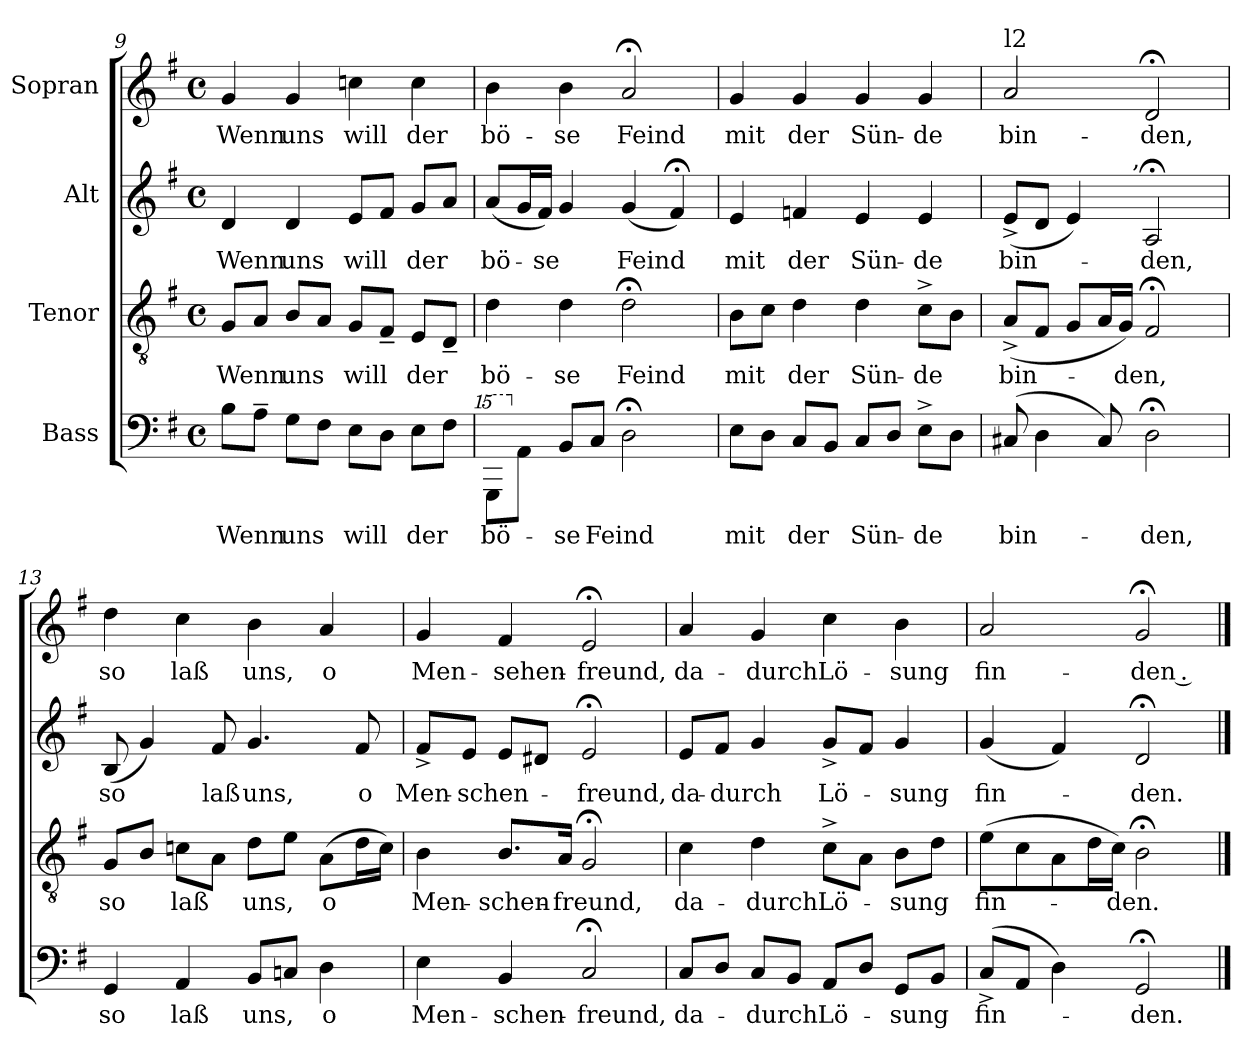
**kern	**text	**kern	**text	**kern	**text	**kern	**text
*part4	*part4	*part3	*part3	*part2	*part2	*part1	*part1
*staff4	*staff4	*staff3	*staff3	*staff2	*staff2	*staff1	*staff1
*I"Bass	*	*I"Tenor	*	*I"Alt	*	*I"Sopran	*
*clefF4	*	*clefGv2	*	*clefG2	*	*clefG2	*
*k[f#]	*	*k[f#]	*	*k[f#]	*	*k[f#]	*
*G:	*	*G:	*	*G:	*	*G:	*
*M4/4	*	*M4/4	*	*M4/4	*	*M4/4	*
*met(c)	*	*met(c)	*	*met(c)	*	*met(c)	*
=9	=9	=9	=9	=9	=9	=9	=9
!	!LO:LY:b	!	!LO:LY:b	!	!LO:LY:b	!	!LO:LY:b
8B\L	Wenn	8G/L	Wenn	4d/	Wenn	4g/	Wenn
8A~>\J	.	8A/J	.	.	.	.	.
!	!LO:LY:b	!	!LO:LY:b	!	!LO:LY:b	!	!LO:LY:b
8G\L	uns	8B/L	uns	4d/	uns	4g/	uns
8F#\J	.	8A/J	.	.	.	.	.
!	!LO:LY:b	!	!LO:LY:b	!	!LO:LY:b	!	!LO:LY:b
8E\L	will	8G/L	will	8e/L	will	4ccn\	will
8D\J	.	8F#~</J	.	8f#/J	.	.	.
!	!LO:LY:b	!	!LO:LY:b	!	!LO:LY:b	!	!LO:LY:b
8E\L	der	8E/L	der	8g/L	der	4cc\	der
8F#\J	.	8D~</J	.	8a/J	.	.	.
=10	=10	=10	=10	=10	=10	=10	=10
*15ma	*	*	*	*	*	*	*
!	!LO:LY:b	!	!LO:LY:b	!	!LO:LY:b	!	!LO:LY:b
8G\L	bö-	4d\	bö-	(<8a/L	bö-	4b\	bö-
*X15ma	*	*	*	*	*	*	*
8AA\J	.	.	.	16g/L	.	.	.
!	!	!	!	!	!LO:LY:b	!	!
.	.	.	.	16f#/JJ)	-se	.	.
!	!LO:LY:b	!	!LO:LY:b	!	!	!	!LO:LY:b
8BB/L	-se	4d\	-se	4g/	.	4b\	-se
!	!LO:LY:b	!	!	!	!	!	!
8C/J	Feind	.	.	.	.	.	.
!	!	!	!LO:LY:b	!	!LO:LY:b	!	!LO:LY:b
2D;<\	.	2d;<\	Feind	(<4g/	Feind	2a;/	Feind
.	.	.	.	4f#;/)	.	.	.
=11	=11	=11	=11	=11	=11	=11	=11
!	!LO:LY:b	!	!LO:LY:b	!	!LO:LY:b	!	!LO:LY:b
8E\L	mit	8B\L	mit	4e/	mit	4g/	mit
8D\J	.	8c\J	.	.	.	.	.
!	!LO:LY:b	!	!LO:LY:b	!	!LO:LY:b	!	!LO:LY:b
8C/L	der	4d\	der	4fn/	der	4g/	der
8BB/J	.	.	.	.	.	.	.
!	!LO:LY:b	!	!LO:LY:b	!	!LO:LY:b	!	!LO:LY:b
8C/L	Sün-	4d\	Sün-	4e/	Sün-	4g/	Sün-
8D/J	.	.	.	.	.	.	.
!	!LO:LY:b	!	!LO:LY:b	!	!LO:LY:b	!	!LO:LY:b
8E^>\L	-de	8c^>\L	-de	4e/	-de	4g/	-de
8D\J	.	8B\J	.	.	.	.	.
!!LO:LB:g=z
=12	=12	=12	=12	=12	=12	=12	=12
!	!	!	!	!	!	!LO:TX:a:t=l2	!
!	!LO:LY:b	!	!LO:LY:b	!	!LO:LY:b	!	!LO:LY:b
*	*	*	*	*^	*	*	*
(8C#X/	bin-	(<8A^</L	bin-	(<8e^</L	4...ryy	bin-	2a/	bin-
4D\	.	8F#/J	.	8d/J	.	.	.	.
.	.	8G/L	.	4e/)	.	.	.	.
8C#/)	.	16A/L	.	.	.	.	.	.
!	!	!	!LO:LY:b	!	!	!	!	!
.	.	16G/JJ)	-den,	.	.	.	.	.
!	!	!	!	!	!LO:TX:a:t=,	!	!	!
.	.	.	.	.	2ryy	.	.	.
!	!LO:LY:b	!	!	!	!	!LO:LY:b	!	!LO:LY:b
2D;<\	-den,	2F#;/	.	2A;/	.	-den,	2d;/	-den,
.	.	.	.	.	32ryy	.	.	.
=13	=13	=13	=13	=13	=13	=13	=13	=13
!	!LO:LY:b	!	!LO:LY:b	!	!	!LO:LY:b	!	!LO:LY:b
*	*	*	*	*v	*v	*	*	*
4GG/	so	8G/L	so	(<8B/	so	4dd\	so
.	.	8B/J	.	4g/)	.	.	.
!	!LO:LY:b	!	!LO:LY:b	!	!	!	!LO:LY:b
4AA/	laß	8cn\L	laß	.	.	4cc\	laß
!	!	!	!	!	!LO:LY:b	!	!
.	.	8A\J	.	8f#/	laß	.	.
!	!LO:LY:b	!	!LO:LY:b	!	!LO:LY:b	!	!LO:LY:b
8BB/L	uns,	8d\L	uns,	4.g/	uns,	4b\	uns,
8Cn/J	.	8e\J	.	.	.	.	.
!	!LO:LY:b	!	!LO:LY:b	!	!	!	!LO:LY:b
4D\	o	(>8A\L	o	.	.	4a/	o
!	!	!	!	!	!LO:LY:b	!	!
.	.	16d\L	.	8f#/	o	.	.
.	.	16c\JJ)	.	.	.	.	.
=14	=14	=14	=14	=14	=14	=14	=14
!	!LO:LY:b	!	!LO:LY:b	!	!LO:LY:b	!	!LO:LY:b
4E\	Men-	4B\	Men-	8f#^</L	Men-	4g/	Men-
!	!	!	!	!	!LO:LY:b	!	!
.	.	.	.	8e/J	-schen-	.	.
!	!LO:LY:b	!	!LO:LY:b	!	!	!	!LO:LY:b
4BB/	-schen-	8.B/L	-schen-	8e/L	.	4f#/	-sehen-
.	.	.	.	8d#X/J	.	.	.
!	!	!	!LO:LY:b	!	!	!	!
.	.	16A/Jk	-freund,	.	.	.	.
!	!LO:LY:b	!	!	!	!LO:LY:b	!	!LO:LY:b
2C;/	-freund,	2G;/	.	2e;/	-freund,	2e;/	-freund,
=15	=15	=15	=15	=15	=15	=15	=15
!	!LO:LY:b	!	!LO:LY:b	!	!LO:LY:b	!	!LO:LY:b
8C/L	da-	4c\	da-	8e/L	da-	4a/	da-
!	!	!	!	!	!LO:LY:b	!	!
8D/J	.	.	.	8f#/J	-durch	.	.
!	!LO:LY:b	!	!LO:LY:b	!	!	!	!LO:LY:b
8C/L	-durch	4d\	-durch	4g/	.	4g/	-durch
8BB/J	.	.	.	.	.	.	.
!	!LO:LY:b	!	!LO:LY:b	!	!LO:LY:b	!	!LO:LY:b
8AA/L	Lö-	8c^>\L	Lö-	8g^</L	Lö-	4cc\	Lö-
8D/J	.	8A\J	.	8f#/J	.	.	.
!	!LO:LY:b	!	!LO:LY:b	!	!LO:LY:b	!	!LO:LY:b
8GG/L	-sung	8B\L	-sung	4g/	-sung	4b\	-sung
8BB/J	.	8d\J	.	.	.	.	.
=16	=16	=16	=16	=16	=16	=16	=16
!	!LO:LY:b	!	!LO:LY:b	!	!LO:LY:b	!	!LO:LY:b
(<8C^</L	fin-	(>8e\L	fin-	(<4g/	fin-	2a/	fin-
8AA/J	.	8c\	.	.	.	.	.
4D\)	.	8A\	.	4f#/)	.	.	.
.	.	16d\L	.	.	.	.	.
!	!	!	!LO:LY:b	!	!	!	!
.	.	16c\JJ)	-den.	.	.	.	.
!	!LO:LY:b	!	!	!	!LO:LY:b	!	!LO:LY:b
2GG;/	-den.	2B;<\	.	2d;/	-den.	2g;/	-den .
==	==	==	==	==	==	==	==
*-	*-	*-	*-	*-	*-	*-	*-
